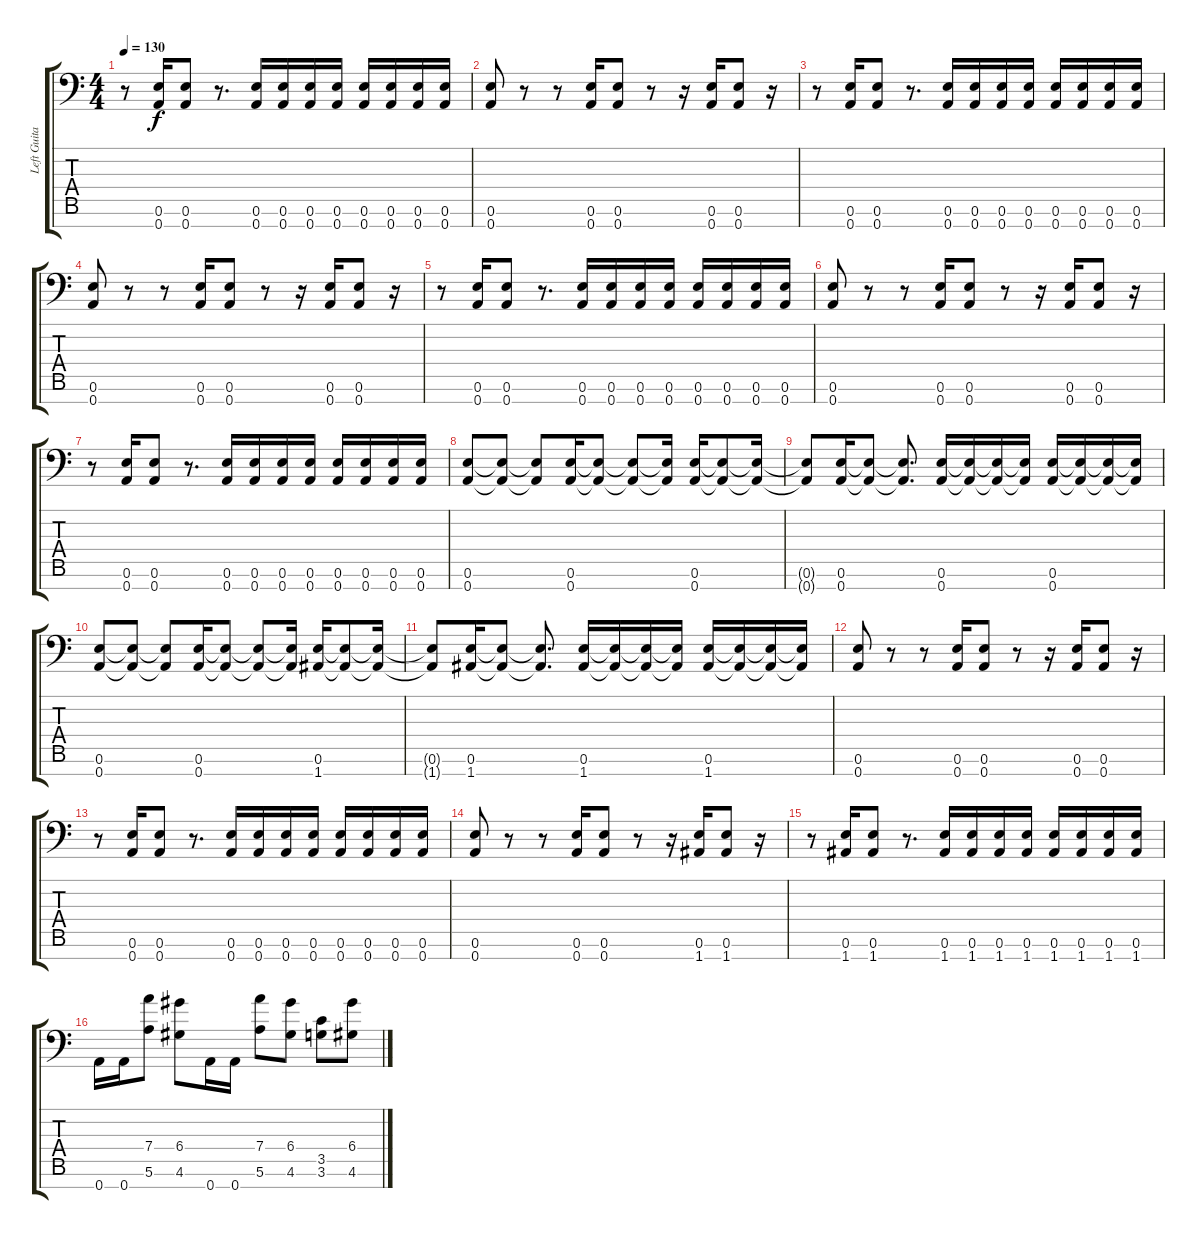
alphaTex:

\track ("Left Guitar" "Left Guita") {instrument distortionguitar}
\staff {score tabs}
\tuning (E4 B3 G3 D3 A2 E2 A1) {hide}
\ts (4 4)
\tempo 130
\clef f4
\ks c
r.8{dy f} (0.6 0.7).16 (0.6 0.7).8 r.8{d} (0.6 0.7).16 (0.6 0.7).16 (0.6 0.7).16 (0.6 0.7).16 (0.6 0.7).16 (0.6 0.7).16 (0.6 0.7).16 (0.6 0.7).16 |
(0.6 0.7).8 r.8 r.8 (0.6 0.7).16 (0.6 0.7).8 r.8 r.16 (0.6 0.7).16 (0.6 0.7).8 r.16 |
r.8 (0.6 0.7).16 (0.6 0.7).8 r.8{d} (0.6 0.7).16 (0.6 0.7).16 (0.6 0.7).16 (0.6 0.7).16 (0.6 0.7).16 (0.6 0.7).16 (0.6 0.7).16 (0.6 0.7).16 |
(0.6 0.7).8 r.8 r.8 (0.6 0.7).16 (0.6 0.7).8 r.8 r.16 (0.6 0.7).16 (0.6 0.7).8 r.16 |
r.8 (0.6 0.7).16 (0.6 0.7).8 r.8{d} (0.6 0.7).16 (0.6 0.7).16 (0.6 0.7).16 (0.6 0.7).16 (0.6 0.7).16 (0.6 0.7).16 (0.6 0.7).16 (0.6 0.7).16 |
(0.6 0.7).8 r.8 r.8 (0.6 0.7).16 (0.6 0.7).8 r.8 r.16 (0.6 0.7).16 (0.6 0.7).8 r.16 |
r.8 (0.6 0.7).16 (0.6 0.7).8 r.8{d} (0.6 0.7).16 (0.6 0.7).16 (0.6 0.7).16 (0.6 0.7).16 (0.6 0.7).16 (0.6 0.7).16 (0.6 0.7).16 (0.6 0.7).16 |
(0.6 0.7).8 (0.6{t} 0.7{t}).8 (0.6{t} 0.7{t}).8 (0.6 0.7).16 (0.6{t} 0.7{t}).8 (0.6{t} 0.7{t}).8 (0.6{t} 0.7{t}).16 (0.6 0.7).16 (0.6{t} 0.7{t}).8 (0.6{t} 0.7{t}).16 |
(0.6{t} 0.7{t}).8 (0.6 0.7).16 (0.6{t} 0.7{t}).8 (0.6{t} 0.7{t}).8{d} (0.6 0.7).16 (0.6{t} 0.7{t}).16 (0.6{t} 0.7{t}).16 (0.6{t} 0.7{t}).16 (0.6 0.7).16 (0.6{t} 0.7{t}).16 (0.6{t} 0.7{t}).16 (0.6{t} 0.7{t}).16 |
(0.6 0.7).8 (0.6{t} 0.7{t}).8 (0.6{t} 0.7{t}).8 (0.6 0.7).16 (0.6{t} 0.7{t}).8 (0.6{t} 0.7{t}).8 (0.6{t} 0.7{t}).16 (0.6 1.7).16 (0.6{t} 1.7{t}).8 (0.6{t} 1.7{t}).16 |
(0.6{t} 1.7{t}).8 (0.6 1.7).16 (0.6{t} 1.7{t}).8 (0.6{t} 1.7{t}).8{d} (0.6 1.7).16 (0.6{t} 1.7{t}).16 (0.6{t} 1.7{t}).16 (0.6{t} 1.7{t}).16 (0.6 1.7).16 (0.6{t} 1.7{t}).16 (0.6{t} 1.7{t}).16 (0.6{t} 1.7{t}).16 |
(0.6 0.7).8 r.8 r.8 (0.6 0.7).16 (0.6 0.7).8 r.8 r.16 (0.6 0.7).16 (0.6 0.7).8 r.16 |
r.8 (0.6 0.7).16 (0.6 0.7).8 r.8{d} (0.6 0.7).16 (0.6 0.7).16 (0.6 0.7).16 (0.6 0.7).16 (0.6 0.7).16 (0.6 0.7).16 (0.6 0.7).16 (0.6 0.7).16 |
(0.6 0.7).8 r.8 r.8 (0.6 0.7).16 (0.6 0.7).8 r.8 r.16 (0.6 1.7).16 (0.6 1.7).8 r.16 |
r.8 (0.6 1.7).16 (0.6 1.7).8 r.8{d} (0.6 1.7).16 (0.6 1.7).16 (0.6 1.7).16 (0.6 1.7).16 (0.6 1.7).16 (0.6 1.7).16 (0.6 1.7).16 (0.6 1.7).16 |
0.7.16 0.7.16 (7.4 5.6).8 (6.4 4.6).8 0.7.16 0.7.16 (7.4 5.6).8 (6.4 4.6).8 (3.5 3.6).8 (6.4 4.6).8
